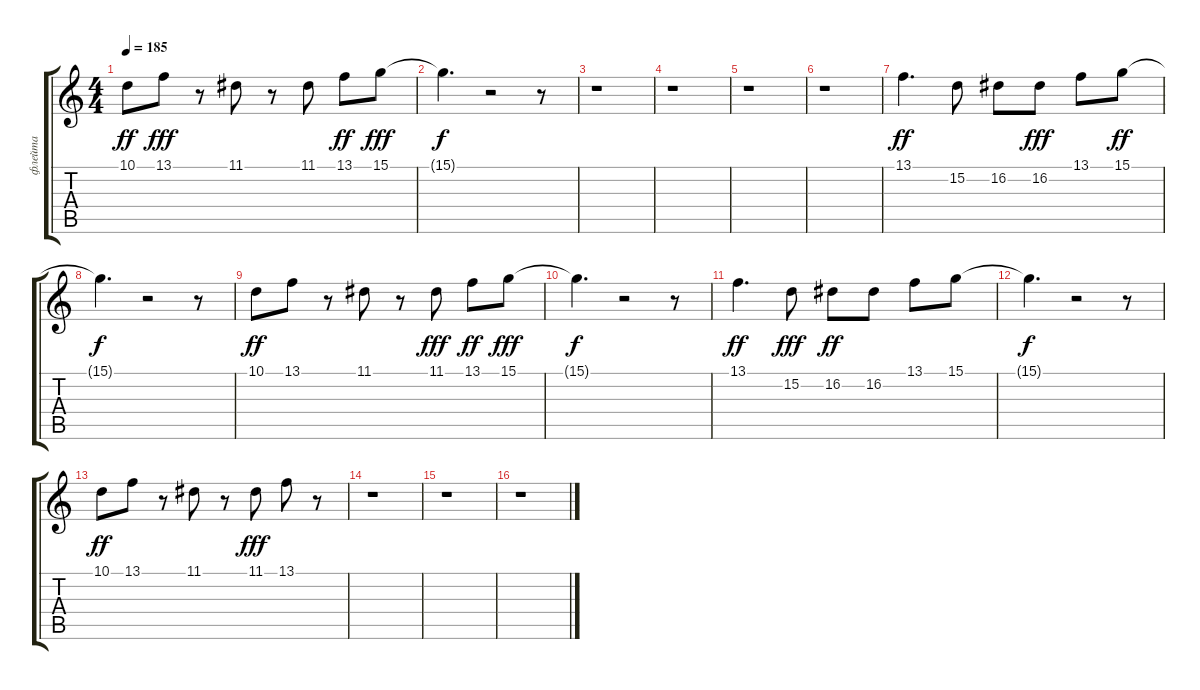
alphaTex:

\track ("флейта" "флейта") {instrument breathnoise}
\staff {score tabs}
\tuning (E4 B3 G3 D3 A2 E2) {hide}
\ts (4 4)
\tempo 185
\clef g2
\ks c
10.1.8{dy ff} 13.1.8{dy fff} r.8 11.1.8 r.8 11.1.8 13.1.8{dy ff} 15.1.8{dy fff} |
15.1{t}.4{d dy f} r.2 r.8 |
r.1 |
r.1 |
r.1 |
r.1 |
13.1.4{d dy ff} 15.2.8 16.2.8 16.2.8{dy fff} 13.1.8 15.1.8{dy ff} |
15.1{t}.4{d dy f} r.2 r.8 |
10.1.8{dy ff} 13.1.8 r.8 11.1.8 r.8 11.1.8{dy fff} 13.1.8{dy ff} 15.1.8{dy fff} |
15.1{t}.4{d dy f} r.2 r.8 |
13.1.4{d dy ff} 15.2.8{dy fff} 16.2.8{dy ff} 16.2.8 13.1.8 15.1.8 |
15.1{t}.4{d dy f} r.2 r.8 |
10.1.8{dy ff} 13.1.8 r.8 11.1.8 r.8 11.1.8{dy fff} 13.1.8 r.8 |
r.1 |
r.1 |
r.1
